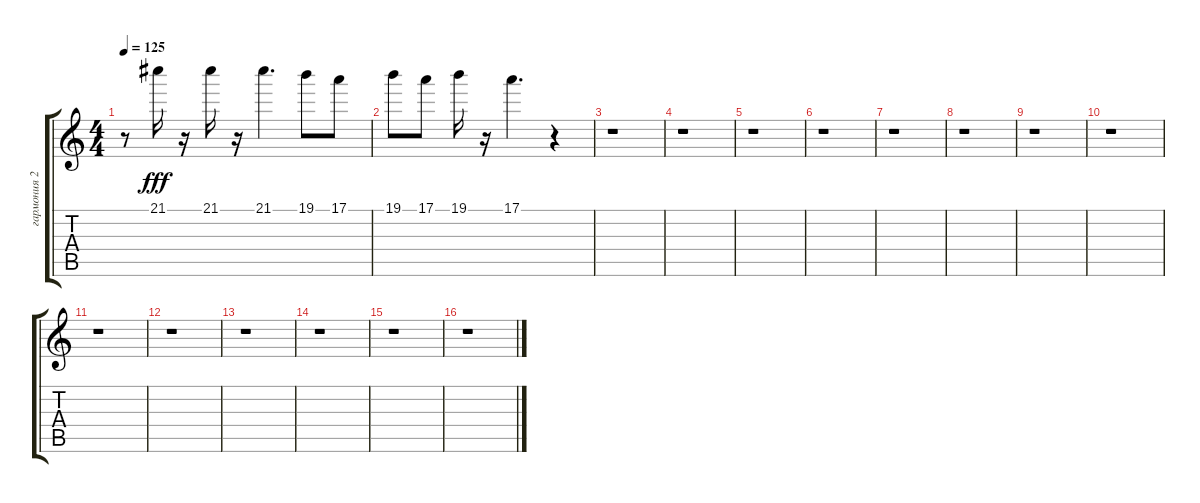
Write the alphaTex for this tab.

\track ("гармония 2" "гармония 2") {instrument acousticguitarsteel}
\staff {score tabs}
\tuning (E4 B3 G3 D3 A2 E2) {hide}
\ts (4 4)
\tempo 125
\clef g2
\ks c
r.8{dy fff} 21.1.16 r.16 21.1.16 r.16 21.1.4{d} 19.1.8 17.1.8 |
19.1.8 17.1.8 19.1.16 r.16 17.1.4{d} r.4 |
r.1 |
r.1 |
r.1 |
r.1 |
r.1 |
r.1 |
r.1 |
r.1 |
r.1 |
r.1 |
r.1 |
r.1 |
r.1 |
r.1
